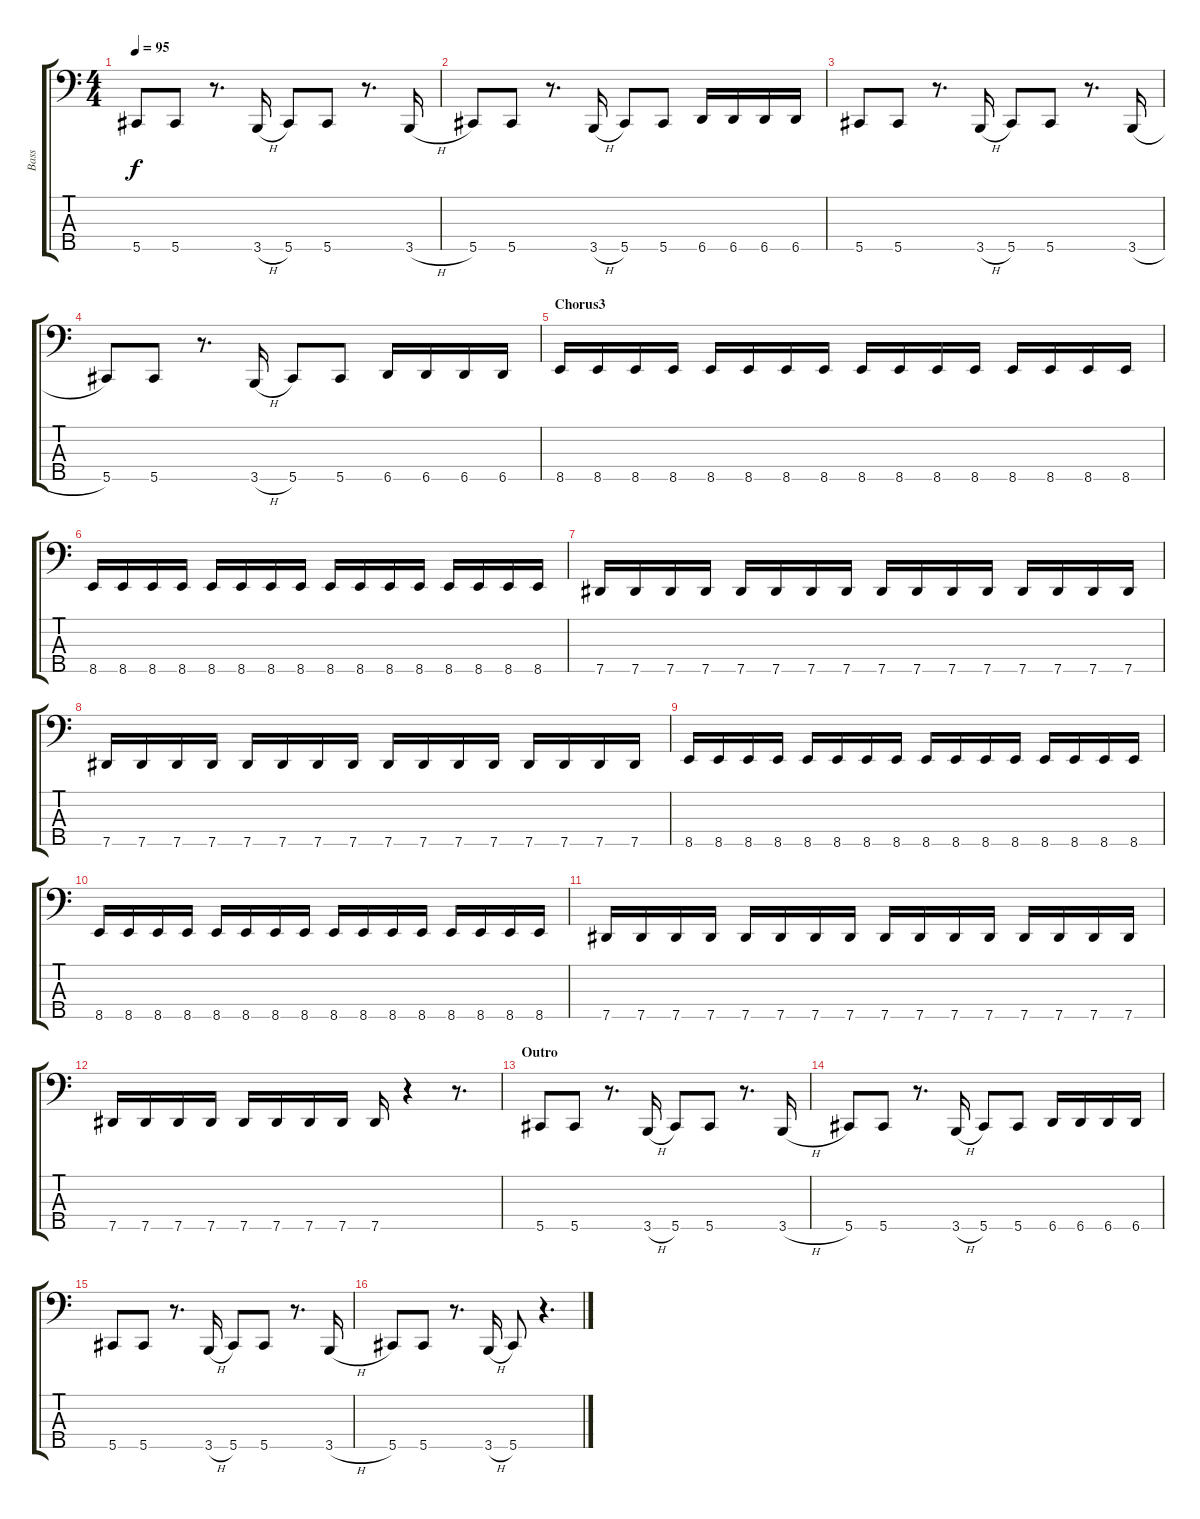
\track ("Bass" "Bass") {instrument electricbassfinger}
\staff {score tabs}
\tuning (E2 B1 Gb1 Db1 Ab0) {hide}
\ts (4 4)
\tempo 95
\clef f4
\ks c
5.5.8{dy f} 5.5.8 r.8{d} 3.5{h}.16 5.5.8 5.5.8 r.8{d} 3.5{h}.16 |
5.5.8 5.5.8 r.8{d} 3.5{h}.16 5.5.8 5.5.8 6.5.16 6.5.16 6.5.16 6.5.16 |
5.5.8 5.5.8 r.8{d} 3.5{h}.16 5.5.8 5.5.8 r.8{d} 3.5{h}.16 |
5.5.8 5.5.8 r.8{d} 3.5{h}.16 5.5.8 5.5.8 6.5.16 6.5.16 6.5.16 6.5.16 |
\section ("" "Chorus3")
8.5.16 8.5.16 8.5.16 8.5.16 8.5.16 8.5.16 8.5.16 8.5.16 8.5.16 8.5.16 8.5.16 8.5.16 8.5.16 8.5.16 8.5.16 8.5.16 |
8.5.16 8.5.16 8.5.16 8.5.16 8.5.16 8.5.16 8.5.16 8.5.16 8.5.16 8.5.16 8.5.16 8.5.16 8.5.16 8.5.16 8.5.16 8.5.16 |
7.5.16 7.5.16 7.5.16 7.5.16 7.5.16 7.5.16 7.5.16 7.5.16 7.5.16 7.5.16 7.5.16 7.5.16 7.5.16 7.5.16 7.5.16 7.5.16 |
7.5.16 7.5.16 7.5.16 7.5.16 7.5.16 7.5.16 7.5.16 7.5.16 7.5.16 7.5.16 7.5.16 7.5.16 7.5.16 7.5.16 7.5.16 7.5.16 |
8.5.16 8.5.16 8.5.16 8.5.16 8.5.16 8.5.16 8.5.16 8.5.16 8.5.16 8.5.16 8.5.16 8.5.16 8.5.16 8.5.16 8.5.16 8.5.16 |
8.5.16 8.5.16 8.5.16 8.5.16 8.5.16 8.5.16 8.5.16 8.5.16 8.5.16 8.5.16 8.5.16 8.5.16 8.5.16 8.5.16 8.5.16 8.5.16 |
7.5.16 7.5.16 7.5.16 7.5.16 7.5.16 7.5.16 7.5.16 7.5.16 7.5.16 7.5.16 7.5.16 7.5.16 7.5.16 7.5.16 7.5.16 7.5.16 |
7.5.16 7.5.16 7.5.16 7.5.16 7.5.16 7.5.16 7.5.16 7.5.16 7.5.16 r.4 r.8{d} |
\section ("" "Outro")
5.5.8 5.5.8 r.8{d} 3.5{h}.16 5.5.8 5.5.8 r.8{d} 3.5{h}.16 |
5.5.8 5.5.8 r.8{d} 3.5{h}.16 5.5.8 5.5.8 6.5.16 6.5.16 6.5.16 6.5.16 |
5.5.8 5.5.8 r.8{d} 3.5{h}.16 5.5.8 5.5.8 r.8{d} 3.5{h}.16 |
5.5.8 5.5.8 r.8{d} 3.5{h}.16 5.5.8 r.4{d}
